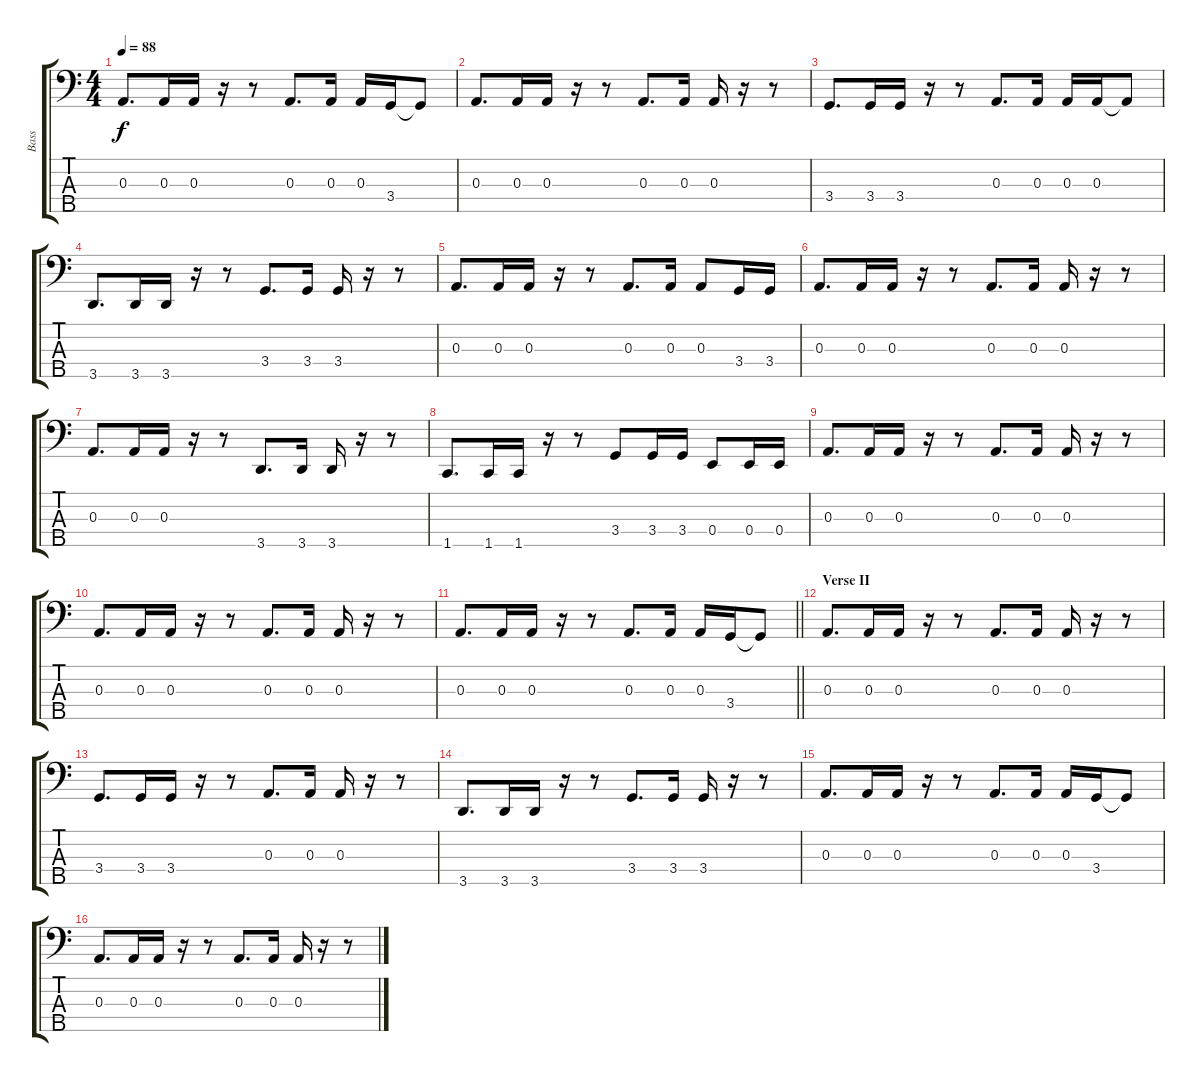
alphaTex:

\track ("Bass" "Bass") {instrument electricbasspick}
\staff {score tabs}
\tuning (G2 D2 A1 E1 B0) {hide}
\ts (4 4)
\tempo 88
\clef f4
\ks aminor
0.3.8{d dy f beam merge} 0.3.16{beam merge} 0.3.16 r.16 r.8 0.3.8{d beam merge} 0.3.16 0.3.16 3.4.16 3.4{t}.8 |
0.3.8{d beam merge} 0.3.16{beam merge} 0.3.16 r.16 r.8 0.3.8{d beam merge} 0.3.16 0.3.16 r.16 r.8 |
3.4.8{d beam merge} 3.4.16{beam merge} 3.4.16 r.16 r.8 0.3.8{d beam merge} 0.3.16 0.3.16 0.3.16 0.3{t}.8 |
3.5.8{d beam merge} 3.5.16{beam merge} 3.5.16 r.16 r.8 3.4.8{d beam merge} 3.4.16 3.4.16 r.16 r.8 |
0.3.8{d beam merge} 0.3.16{beam merge} 0.3.16 r.16 r.8 0.3.8{d beam merge} 0.3.16 0.3.8 3.4.16 3.4.16 |
0.3.8{d beam merge} 0.3.16{beam merge} 0.3.16 r.16 r.8 0.3.8{d beam merge} 0.3.16 0.3.16 r.16 r.8 |
0.3.8{d beam merge} 0.3.16{beam merge} 0.3.16 r.16 r.8 3.5.8{d beam merge} 3.5.16 3.5.16 r.16 r.8 |
1.5.8{d beam merge} 1.5.16{beam merge} 1.5.16 r.16 r.8 3.4.8{beam merge} 3.4.16 3.4.16 0.4.8 0.4.16{beam merge} 0.4.16 |
0.3.8{d beam merge} 0.3.16{beam merge} 0.3.16 r.16 r.8 0.3.8{d beam merge} 0.3.16 0.3.16 r.16 r.8 |
0.3.8{d beam merge} 0.3.16{beam merge} 0.3.16 r.16 r.8 0.3.8{d beam merge} 0.3.16 0.3.16 r.16 r.8 |
\barLineRight lightlight
0.3.8{d beam merge} 0.3.16{beam merge} 0.3.16 r.16 r.8 0.3.8{d beam merge} 0.3.16 0.3.16 3.4.16 3.4{t}.8 |
\section ("" "Verse II")
0.3.8{d beam merge} 0.3.16{beam merge} 0.3.16 r.16 r.8 0.3.8{d beam merge} 0.3.16 0.3.16 r.16 r.8 |
3.4.8{d beam merge} 3.4.16{beam merge} 3.4.16 r.16 r.8 0.3.8{d beam merge} 0.3.16 0.3.16 r.16 r.8 |
3.5.8{d beam merge} 3.5.16{beam merge} 3.5.16 r.16 r.8 3.4.8{d beam merge} 3.4.16 3.4.16 r.16 r.8 |
0.3.8{d beam merge} 0.3.16{beam merge} 0.3.16 r.16 r.8 0.3.8{d beam merge} 0.3.16 0.3.16 3.4.16 3.4{t}.8 |
0.3.8{d beam merge} 0.3.16{beam merge} 0.3.16 r.16 r.8 0.3.8{d beam merge} 0.3.16 0.3.16 r.16 r.8
